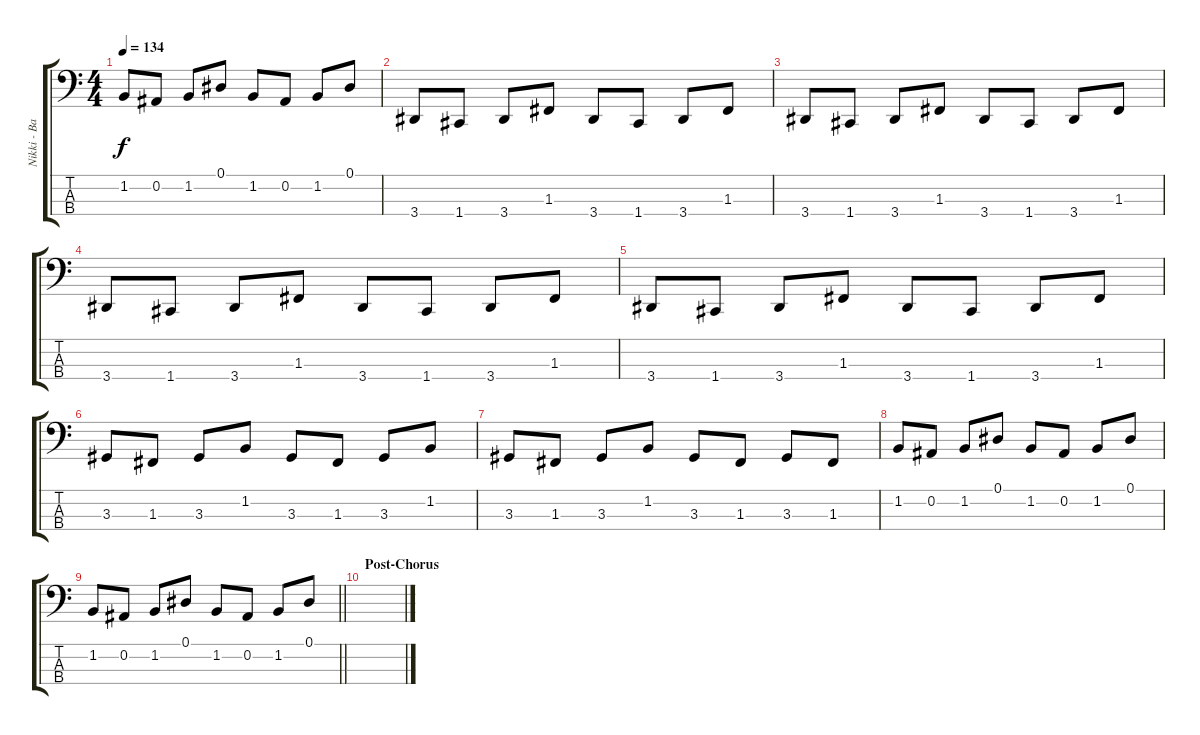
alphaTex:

\track ("Nikki - Bass (2 Octaves down)" "Nikki - Ba") {instrument electricbassfinger}
\staff {score tabs}
\tuning (Eb2 Bb1 F1 C1) {hide}
\ts (4 4)
\tempo 134
\clef f4
\ks c
1.2.8{dy f} 0.2.8 1.2.8 0.1.8 1.2.8 0.2.8 1.2.8 0.1.8 |
3.4.8 1.4.8 3.4.8 1.3.8 3.4.8 1.4.8 3.4.8 1.3.8 |
3.4.8 1.4.8 3.4.8 1.3.8 3.4.8 1.4.8 3.4.8 1.3.8 |
3.4.8 1.4.8 3.4.8 1.3.8 3.4.8 1.4.8 3.4.8 1.3.8 |
3.4.8 1.4.8 3.4.8 1.3.8 3.4.8 1.4.8 3.4.8 1.3.8 |
3.3.8 1.3.8 3.3.8 1.2.8 3.3.8 1.3.8 3.3.8 1.2.8 |
3.3.8 1.3.8 3.3.8 1.2.8 3.3.8 1.3.8 3.3.8 1.3.8 |
1.2.8 0.2.8 1.2.8 0.1.8 1.2.8 0.2.8 1.2.8 0.1.8 |
\barLineRight lightlight
1.2.8 0.2.8 1.2.8 0.1.8 1.2.8 0.2.8 1.2.8 0.1.8 |
\section ("" "Post-Chorus")
